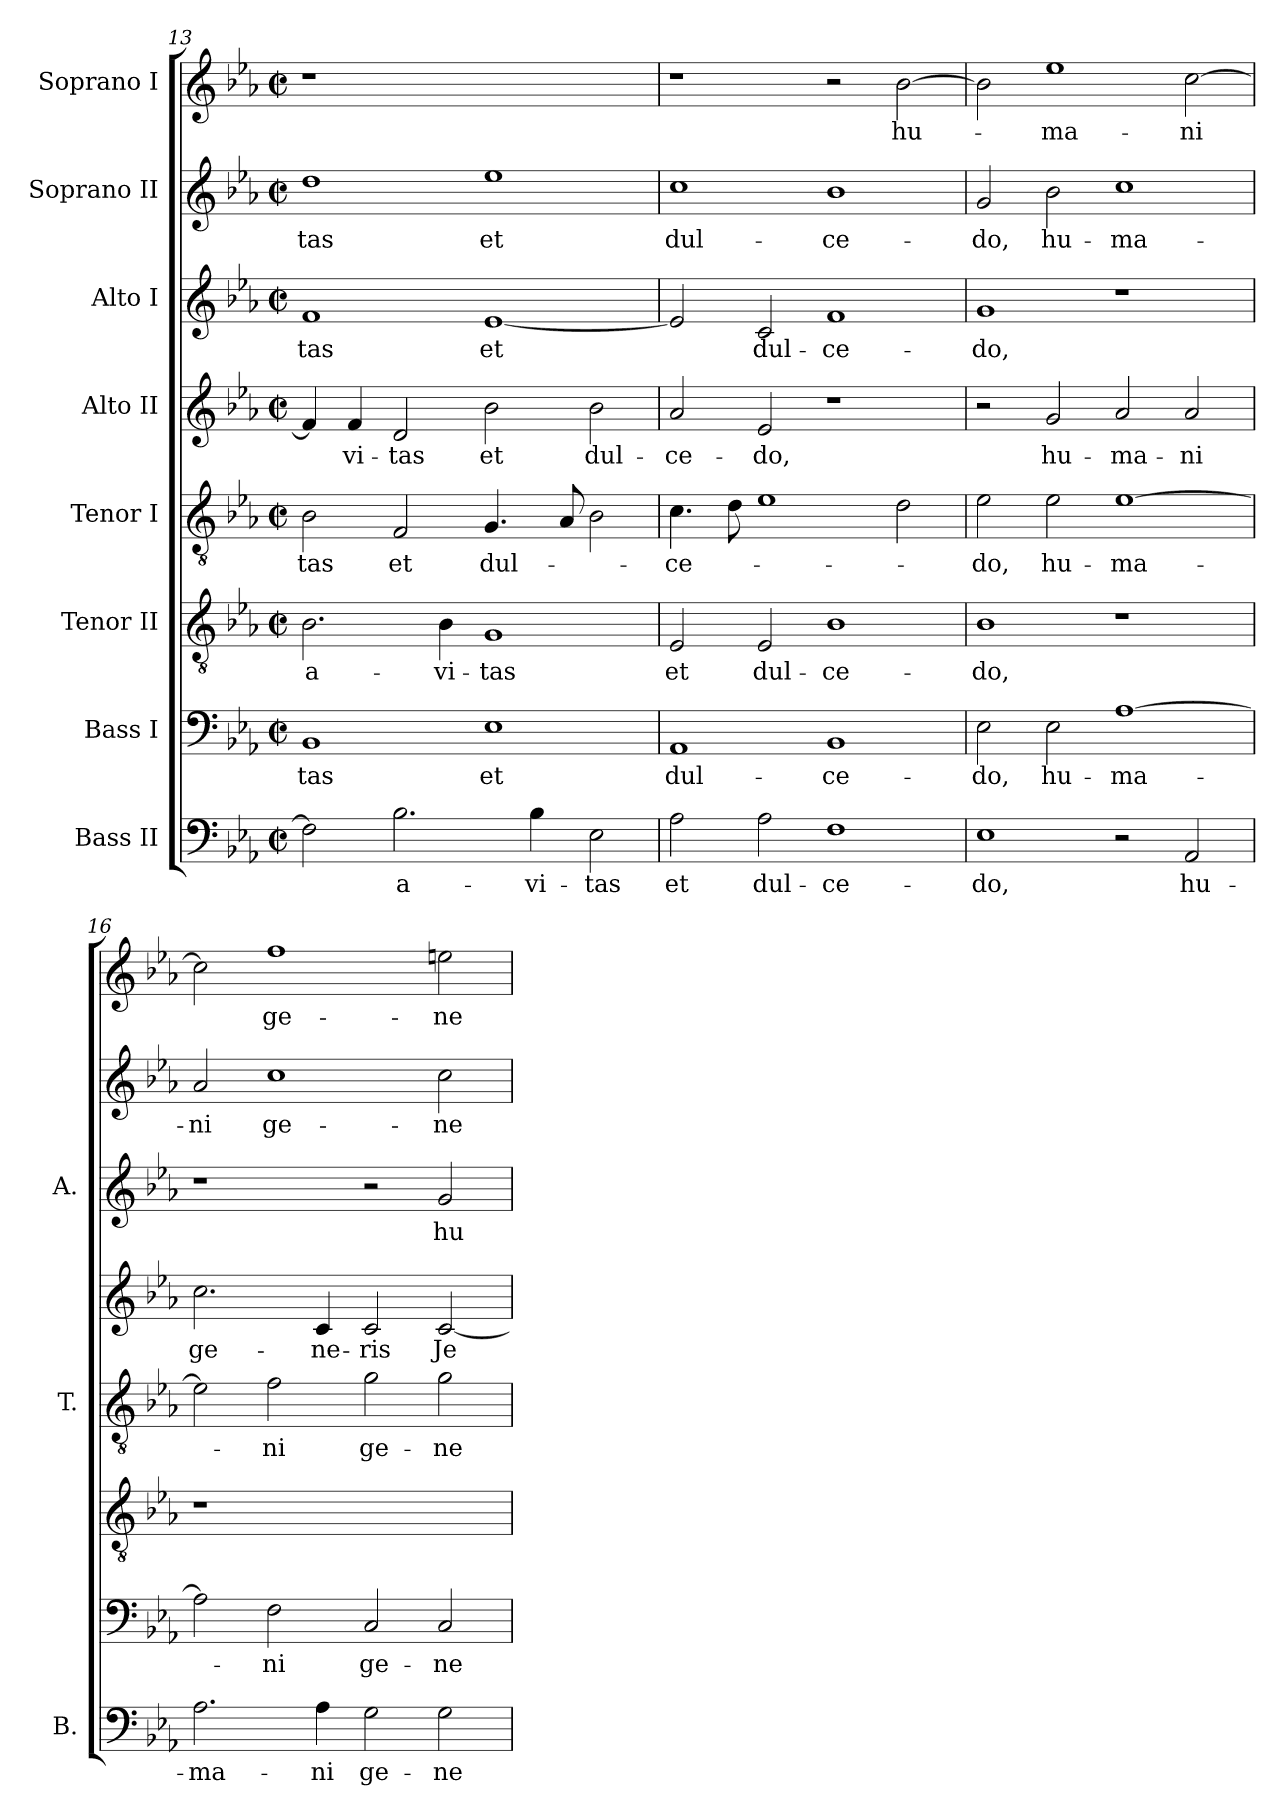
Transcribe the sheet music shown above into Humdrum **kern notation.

**kern	**text	**kern	**text	**kern	**text	**kern	**text	**kern	**text	**kern	**text	**kern	**text	**kern	**text
*part8	*part8	*part7	*part7	*part6	*part6	*part5	*part5	*part4	*part4	*part3	*part3	*part2	*part2	*part1	*part1
*staff8	*staff8	*staff7	*staff7	*staff6	*staff6	*staff5	*staff5	*staff4	*staff4	*staff3	*staff3	*staff2	*staff2	*staff1	*staff1
*I"Bass II	*	*I"Bass I	*	*I"Tenor II	*	*I"Tenor I	*	*I"Alto II	*	*I"Alto I	*	*I"Soprano II	*	*I"Soprano I	*
*I'B.	*	*	*	*	*	*I'T.	*	*	*	*I'A.	*	*	*	*	*
!!LO:PB:g=z
*clefF4	*	*clefF4	*	*clefGv2	*	*clefGv2	*	*clefG2	*	*clefG2	*	*clefG2	*	*clefG2	*
*	*	*	*	*ITrd7c12	*	*ITrd7c12	*	*ITrd7c12	*	*ITrd7c12	*	*	*	*	*
*k[b-e-a-]	*	*k[b-e-a-]	*	*k[b-e-a-]	*	*k[b-e-a-]	*	*k[b-e-a-]	*	*k[b-e-a-]	*	*k[b-e-a-]	*	*k[b-e-a-]	*
*E-:	*	*E-:	*	*E-:	*	*E-:	*	*E-:	*	*E-:	*	*E-:	*	*E-:	*
*M2/2	*	*M2/2	*	*M2/2	*	*M2/2	*	*M2/2	*	*M2/2	*	*M2/2	*	*M2/2	*
*met(c|)	*	*met(c|)	*	*met(c|)	*	*met(c|)	*	*met(c|)	*	*met(c|)	*	*met(c|)	*	*met(c|)	*
=13	=13	=13	=13	=13	=13	=13	=13	=13	=13	=13	=13	=13	=13	=13	=13
!	!	!	!LO:LY:b	!	!LO:LY:b	!	!LO:LY:b	!	!	!	!LO:LY:b	!	!LO:LY:b	!LO:N:vis=1	!
2F\]	.	1BB-	-tas	2.BB-\	-a-	2BB-\	-tas	4F/]	.	1F	-tas	1dd	-tas	1r	.
!	!	!	!	!	!	!	!	!	!LO:LY:b	!	!	!	!	!	!
.	.	.	.	.	.	.	.	4F/	-vi-	.	.	.	.	.	.
!	!LO:LY:b	!	!	!	!	!	!LO:LY:b	!	!LO:LY:b	!	!	!	!	!	!
2.B-\	-a-	.	.	.	.	2FF/	et	2D/	-tas	.	.	.	.	.	.
!	!	!	!	!	!LO:LY:b	!	!	!	!	!	!	!	!	!	!
.	.	.	.	4BB-\	-vi-	.	.	.	.	.	.	.	.	.	.
!	!	!	!LO:LY:b	!	!LO:LY:b	!	!LO:LY:b	!	!LO:LY:b	!	!LO:LY:b	!	!LO:LY:b	!	!
.	.	1E-	et	1GG	-tas	4.GG/	dul-	2B-\	et	[<1E-	et	1ee-	et	1ryy	.
!	!LO:LY:b	!	!	!	!	!	!	!	!	!	!	!	!	!	!
4B-\	-vi-	.	.	.	.	.	.	.	.	.	.	.	.	.	.
.	.	.	.	.	.	8AA-/	.	.	.	.	.	.	.	.	.
!	!LO:LY:b	!	!	!	!	!	!	!	!LO:LY:b	!	!	!	!	!	!
2E-\	-tas	.	.	.	.	2BB-\	.	2B-\	dul-	.	.	.	.	.	.
=14	=14	=14	=14	=14	=14	=14	=14	=14	=14	=14	=14	=14	=14	=14	=14
!	!LO:LY:b	!	!LO:LY:b	!	!LO:LY:b	!	!LO:LY:b	!	!LO:LY:b	!	!	!	!LO:LY:b	!	!
2A-\	et	1AA-	dul-	2EE-/	et	4.C\	-ce-	2A-/	-ce-	2E-/]	.	1cc	dul-	1r	.
.	.	.	.	.	.	8D\	.	.	.	.	.	.	.	.	.
!	!LO:LY:b	!	!	!	!LO:LY:b	!	!	!	!LO:LY:b	!	!LO:LY:b	!	!	!	!
2A-\	dul-	.	.	2EE-/	dul-	1E-	.	2E-/	-do,	2C/	dul-	.	.	.	.
!	!LO:LY:b	!	!LO:LY:b	!	!LO:LY:b	!	!	!	!	!	!LO:LY:b	!	!LO:LY:b	!	!
1F	-ce-	1BB-	-ce-	1BB-	-ce-	.	.	1r	.	1F	-ce-	1b-	-ce-	2r	.
!	!	!	!	!	!	!	!	!	!	!	!	!	!	!	!LO:LY:b
.	.	.	.	.	.	2D\	.	.	.	.	.	.	.	[>2b-\	hu-
=15	=15	=15	=15	=15	=15	=15	=15	=15	=15	=15	=15	=15	=15	=15	=15
!	!LO:LY:b	!	!LO:LY:b	!	!LO:LY:b	!	!LO:LY:b	!	!	!	!LO:LY:b	!	!LO:LY:b	!	!
1E-	-do,	2E-\	-do,	1BB-	-do,	2E-\	-do,	2r	.	1G	-do,	2g/	-do,	2b-\]	.
!	!	!	!LO:LY:b	!	!	!	!LO:LY:b	!	!LO:LY:b	!	!	!	!LO:LY:b	!	!LO:LY:b
.	.	2E-\	hu-	.	.	2E-\	hu-	2G/	hu-	.	.	2b-\	hu-	1ee-	-ma-
!	!	!	!LO:LY:b	!	!	!	!LO:LY:b	!	!LO:LY:b	!	!	!	!LO:LY:b	!	!
2r	.	[>1A-	-ma-	1r	.	[>1E-	-ma-	2A-/	-ma-	1r	.	1cc	-ma-	.	.
!	!LO:LY:b	!	!	!	!	!	!	!	!LO:LY:b	!	!	!	!	!	!LO:LY:b
2AA-/	hu-	.	.	.	.	.	.	2A-/	-ni	.	.	.	.	[>2cc\	-ni
=16	=16	=16	=16	=16	=16	=16	=16	=16	=16	=16	=16	=16	=16	=16	=16
!	!LO:LY:b	!	!	!LO:N:vis=1	!	!	!	!	!LO:LY:b	!	!	!	!LO:LY:b	!	!
2.A-\	-ma-	2A-\]	.	1r	.	2E-\]	.	2.c\	ge-	1r	.	2a-/	-ni	2cc\]	.
!	!	!	!LO:LY:b	!	!	!	!LO:LY:b	!	!	!	!	!	!LO:LY:b	!	!LO:LY:b
.	.	2F\	-ni	.	.	2F\	-ni	.	.	.	.	1cc	ge-	1ff	ge-
!	!LO:LY:b	!	!	!	!	!	!	!	!LO:LY:b	!	!	!	!	!	!
4A-\	-ni	.	.	.	.	.	.	4C/	-ne-	.	.	.	.	.	.
!	!LO:LY:b	!	!LO:LY:b	!	!	!	!LO:LY:b	!	!LO:LY:b	!	!	!	!	!	!
2G\	ge-	2C/	ge-	1ryy	.	2G\	ge-	2C/	-ris	2r	.	.	.	.	.
!	!LO:LY:b	!	!LO:LY:b	!	!	!	!LO:LY:b	!	!LO:LY:b	!	!LO:LY:b	!	!LO:LY:b	!	!LO:LY:b
2G\	-ne-	2C/	-ne-	.	.	2G\	-ne-	[<2C/	Je-	2G/	hu-	2cc\	-ne-	2een\	-ne-
=	=	=	=	=	=	=	=	=	=	=	=	=	=	=	=
*-	*-	*-	*-	*-	*-	*-	*-	*-	*-	*-	*-	*-	*-	*-	*-
